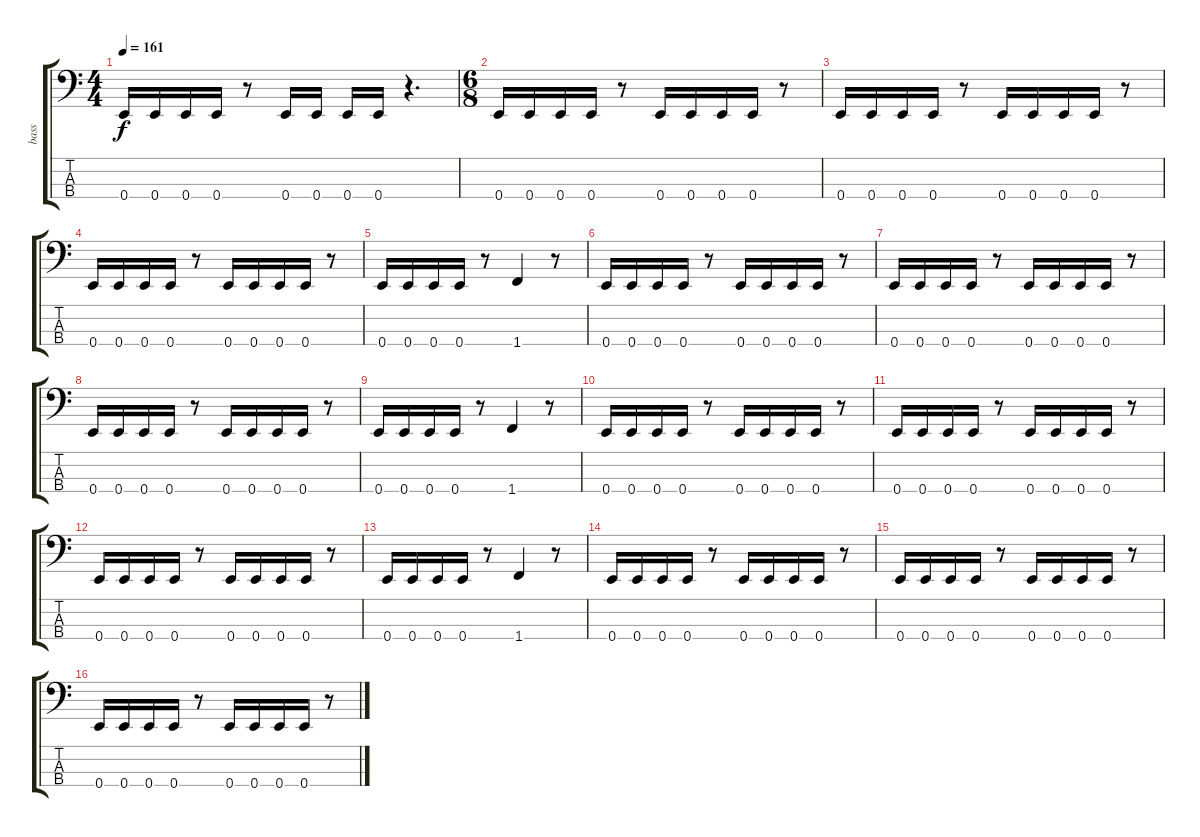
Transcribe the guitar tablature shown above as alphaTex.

\track ("bass" "bass") {instrument slapbass1}
\staff {score tabs}
\tuning (G2 D2 A1 E1) {hide}
\ts (4 4)
\tempo 161
\clef f4
\ks c
0.4.16{dy f} 0.4.16 0.4.16 0.4.16 r.8 0.4.16 0.4.16 0.4.16 0.4.16 r.4{d} |
\ts (6 8)
0.4.16 0.4.16 0.4.16 0.4.16 r.8 0.4.16 0.4.16 0.4.16 0.4.16 r.8 |
0.4.16 0.4.16 0.4.16 0.4.16 r.8 0.4.16 0.4.16 0.4.16 0.4.16 r.8 |
0.4.16 0.4.16 0.4.16 0.4.16 r.8 0.4.16 0.4.16 0.4.16 0.4.16 r.8 |
0.4.16 0.4.16 0.4.16 0.4.16 r.8 1.4.4 r.8 |
0.4.16 0.4.16 0.4.16 0.4.16 r.8 0.4.16 0.4.16 0.4.16 0.4.16 r.8 |
0.4.16 0.4.16 0.4.16 0.4.16 r.8 0.4.16 0.4.16 0.4.16 0.4.16 r.8 |
0.4.16 0.4.16 0.4.16 0.4.16 r.8 0.4.16 0.4.16 0.4.16 0.4.16 r.8 |
0.4.16 0.4.16 0.4.16 0.4.16 r.8 1.4.4 r.8 |
0.4.16 0.4.16 0.4.16 0.4.16 r.8 0.4.16 0.4.16 0.4.16 0.4.16 r.8 |
0.4.16 0.4.16 0.4.16 0.4.16 r.8 0.4.16 0.4.16 0.4.16 0.4.16 r.8 |
0.4.16 0.4.16 0.4.16 0.4.16 r.8 0.4.16 0.4.16 0.4.16 0.4.16 r.8 |
0.4.16 0.4.16 0.4.16 0.4.16 r.8 1.4.4 r.8 |
0.4.16 0.4.16 0.4.16 0.4.16 r.8 0.4.16 0.4.16 0.4.16 0.4.16 r.8 |
0.4.16 0.4.16 0.4.16 0.4.16 r.8 0.4.16 0.4.16 0.4.16 0.4.16 r.8 |
0.4.16 0.4.16 0.4.16 0.4.16 r.8 0.4.16 0.4.16 0.4.16 0.4.16 r.8
